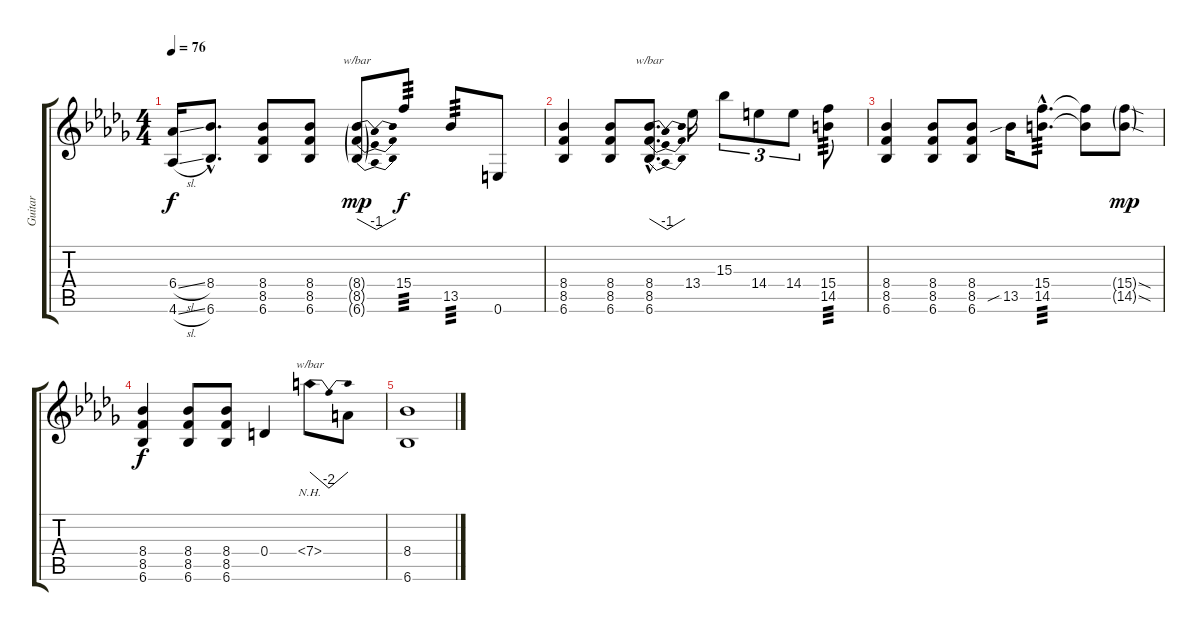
\track ("Guitar" "Guitar") {instrument overdrivenguitar}
\staff {score tabs}
\tuning (E4 B3 G3 D3 A2 E2) {hide}
\ts (4 4)
\tempo 76
\clef g2
\ks db
(6.4{sl} 4.6{sl}).16{dy f} (8.4{hac} 6.6{hac}).8{d} (8.4 8.5 6.6).8 (8.4 8.5 6.6).8 (8.4{g} 8.5{g} 6.6{g}).8{tbe (dip default 0 0 30 -4 60 0) dy mp} 15.4.8{tp 3 dy f} 13.5.8{tp 3} 0.6.8 |
(8.4 8.5 6.6).4 (8.4 8.5 6.6).8 (8.4{hac} 8.5{hac} 6.6{hac}).8{d tbe (dip default 0 0 30 -4 60 0)} 13.4.16 15.3.8{tu (3 2)} 14.4.8{tu (3 2)} 14.4.8{tu (3 2)} (15.4 14.5).8{tp 3} |
(8.4 8.5 6.6).4 (8.4 8.5 6.6).8 (8.4 8.5 6.6).8 13.5{sib}.16 (15.4{hac} 14.5{hac}).8{d tp 3} (15.4{t} 14.5{t}).8 (15.4{sod g} 14.5{sod g}).8{dy mp} |
(8.4 8.5 6.6).4{dy f} (8.4 8.5 6.6).8 (8.4 8.5 6.6).8 0.4.4 7.4{nh}.8{tbe (dip default 0 0 30 -8 60 0)} 7.4{t}.8 |
(8.4 6.6).1
